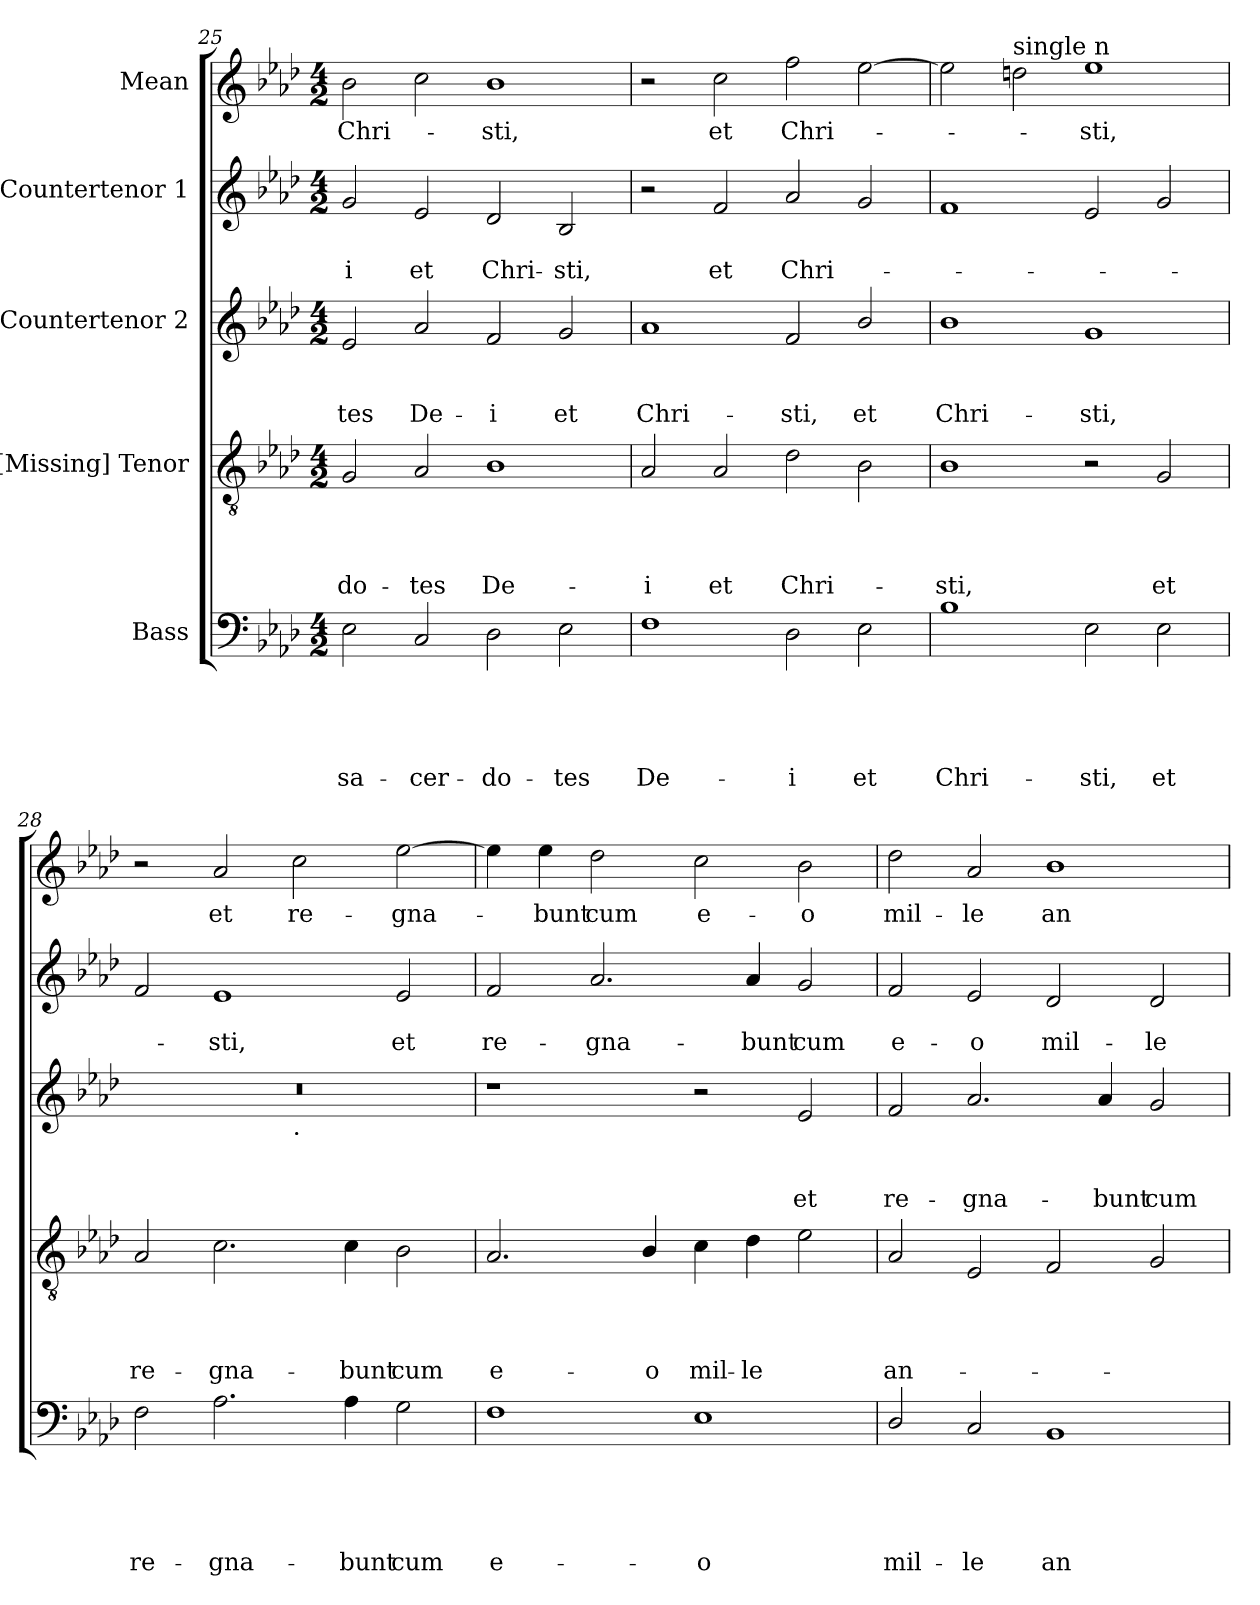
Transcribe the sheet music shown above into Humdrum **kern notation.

**kern	**text	**text	**text	**text	**text	**kern	**text	**text	**text	**text	**kern	**text	**text	**text	**kern	**text	**text	**kern	**text
*part5	*part5	*part5	*part5	*part5	*part5	*part4	*part4	*part4	*part4	*part4	*part3	*part3	*part3	*part3	*part2	*part2	*part2	*part1	*part1
*staff5	*staff5	*staff5	*staff5	*staff5	*staff5	*staff4	*staff4	*staff4	*staff4	*staff4	*staff3	*staff3	*staff3	*staff3	*staff2	*staff2	*staff2	*staff1	*staff1
*I"Bass	*	*	*	*	*	*I"[Missing] Tenor	*	*	*	*	*I"Countertenor 2	*	*	*	*I"Countertenor 1	*	*	*I"Mean	*
*clefF4	*	*	*	*	*	*clefGv2	*	*	*	*	*clefG2	*	*	*	*clefG2	*	*	*clefG2	*
*k[b-e-a-d-]	*	*	*	*	*	*k[b-e-a-d-]	*	*	*	*	*k[b-e-a-d-]	*	*	*	*k[b-e-a-d-]	*	*	*k[b-e-a-d-]	*
*A-:	*	*	*	*	*	*A-:	*	*	*	*	*A-:	*	*	*	*A-:	*	*	*A-:	*
*M4/2	*	*	*	*	*	*M4/2	*	*	*	*	*M4/2	*	*	*	*M4/2	*	*	*M4/2	*
=25	=25	=25	=25	=25	=25	=25	=25	=25	=25	=25	=25	=25	=25	=25	=25	=25	=25	=25	=25
!	!	!	!	!	!LO:LY:b	!	!	!	!	!LO:LY:b	!	!	!	!LO:LY:b	!	!	!LO:LY:b	!	!LO:LY:b
2E-\	.	.	.	.	sa-	2G/	.	.	.	-do-	2e-/	.	.	-tes	2g/	.	-i	2b-\	Chri-
!	!	!	!	!	!LO:LY:b	!	!	!	!	!LO:LY:b	!	!	!	!LO:LY:b	!	!	!LO:LY:b	!	!
2C/	.	.	.	.	-cer-	2A-/	.	.	.	-tes	2a-/	.	.	De-	2e-/	.	et	2cc\	.
!	!	!	!	!	!LO:LY:b	!	!	!	!	!LO:LY:b	!	!	!	!LO:LY:b	!	!	!LO:LY:b	!	!LO:LY:b
2D-\	.	.	.	.	-do-	1B-	.	.	.	De-	2f/	.	.	-i	2d-/	.	Chri-	1b-	-sti,
!	!	!	!	!	!LO:LY:b	!	!	!	!	!	!	!	!	!LO:LY:b	!	!	!LO:LY:b	!	!
2E-\	.	.	.	.	-tes	.	.	.	.	.	2g/	.	.	et	2B-/	.	-sti,	.	.
=26!	=26!	=26!	=26!	=26!	=26!	=26!	=26!	=26!	=26!	=26!	=26!	=26!	=26!	=26!	=26!	=26!	=26!	=26!	=26!
!	!	!	!	!	!LO:LY:b	!	!	!	!	!LO:LY:b	!	!	!	!LO:LY:b	!	!	!	!	!
1F	.	.	.	.	De-	2A-/	.	.	.	-i	1a-	.	.	Chri-	2r	.	.	2r	.
!	!	!	!	!	!	!	!	!	!	!LO:LY:b	!	!	!	!	!	!	!LO:LY:b	!	!LO:LY:b
.	.	.	.	.	.	2A-/	.	.	.	et	.	.	.	.	2f/	.	et	2cc\	et
!	!	!	!	!	!LO:LY:b	!	!	!	!	!LO:LY:b	!	!	!	!LO:LY:b	!	!	!LO:LY:b	!	!LO:LY:b
2D-\	.	.	.	.	-i	2d-\	.	.	.	Chri-	2f/	.	.	-sti,	2a-/	.	Chri-	2ff\	Chri-
!	!	!	!	!	!LO:LY:b	!	!	!	!	!	!	!	!	!LO:LY:b	!	!	!	!	!
2E-\	.	.	.	.	et	2B-\	.	.	.	.	2b-/	.	.	et	2g/	.	.	[>2ee-\	.
=27!	=27!	=27!	=27!	=27!	=27!	=27!	=27!	=27!	=27!	=27!	=27!	=27!	=27!	=27!	=27!	=27!	=27!	=27!	=27!
!	!	!	!	!	!LO:LY:b	!	!	!	!	!LO:LY:b	!	!	!	!LO:LY:b	!	!	!	!	!
1B-	.	.	.	.	Chri-	1B-	.	.	.	-sti,	1b-	.	.	Chri-	1f	.	.	2ee-\]	.
!	!	!	!	!	!	!	!	!	!	!	!	!	!	!	!	!	!	!LO:TX:a:t=single n	!
.	.	.	.	.	.	.	.	.	.	.	.	.	.	.	.	.	.	2dd\	.
!	!	!	!	!	!LO:LY:b	!	!	!	!	!	!	!	!	!LO:LY:b	!	!	!	!	!LO:LY:b
2E-\	.	.	.	.	-sti,	2r	.	.	.	.	1g	.	.	-sti,	2e-/	.	.	1ee-	-sti,
!	!	!	!	!	!LO:LY:b	!	!	!	!	!LO:LY:b	!	!	!	!	!	!	!	!	!
2E-\	.	.	.	.	et	2G/	.	.	.	et	.	.	.	.	2g/	.	.	.	.
=28!	=28!	=28!	=28!	=28!	=28!	=28!	=28!	=28!	=28!	=28!	=28!	=28!	=28!	=28!	=28!	=28!	=28!	=28!	=28!
!	!	!	!	!	!LO:LY:b	!	!	!	!	!LO:LY:b	!	!	!	!	!	!	!	!	!
*	*	*	*	*	*	*	*	*	*	*	*^	*	*	*	*	*	*	*	*
2F\	.	.	.	.	re-	2A-/	.	.	.	re-	0r	1ryy	.	.	.	2f/	.	.	2r	.
!	!	!	!	!	!LO:LY:b	!	!	!	!	!LO:LY:b	!	!	!	!	!	!	!	!LO:LY:b	!	!LO:LY:b
2.A-\	.	.	.	.	-gna-	2.c\	.	.	.	-gna-	.	.	.	.	.	1e-	.	-sti,	2a-/	et
!	!	!	!	!	!	!	!	!	!	!	!	!LO:TX:b:t=.	!	!	!	!	!	!	!	!
!	!	!	!	!	!	!	!	!	!	!	!	!	!	!	!	!	!	!	!	!LO:LY:b
.	.	.	.	.	.	.	.	.	.	.	.	1ryy	.	.	.	.	.	.	2cc\	re-
!	!	!	!	!	!LO:LY:b	!	!	!	!	!LO:LY:b	!	!	!	!	!	!	!	!	!	!
4A-\	.	.	.	.	-bunt	4c\	.	.	.	-bunt	.	.	.	.	.	.	.	.	.	.
!	!	!	!	!	!LO:LY:b	!	!	!	!	!LO:LY:b	!	!	!	!	!	!	!	!LO:LY:b	!	!LO:LY:b
2G\	.	.	.	.	cum	2B-\	.	.	.	cum	.	.	.	.	.	2e-/	.	et	[<2ee-\	-gna-
!!LO:LB:g=z
=29!	=29!	=29!	=29!	=29!	=29!	=29!	=29!	=29!	=29!	=29!	=29!	=29!	=29!	=29!	=29!	=29!	=29!	=29!	=29!	=29!
!	!	!	!	!	!LO:LY:b	!	!	!	!	!LO:LY:b	!	!	!	!	!	!	!	!LO:LY:b	!	!
*	*	*	*	*	*	*	*	*	*	*	*v	*v	*	*	*	*	*	*	*	*
1F	.	.	.	.	e-	2.A-/	.	.	.	e-	1r	.	.	.	2f/	.	re-	4ee-\]	.
!	!	!	!	!	!	!	!	!	!	!	!	!	!	!	!	!	!	!	!LO:LY:b
.	.	.	.	.	.	.	.	.	.	.	.	.	.	.	.	.	.	4ee-\	-bunt
!	!	!	!	!	!	!	!	!	!	!	!	!	!	!	!	!	!LO:LY:b	!	!LO:LY:b
.	.	.	.	.	.	.	.	.	.	.	.	.	.	.	2.a-/	.	-gna-	2dd-\	cum
!	!	!	!	!	!	!	!	!	!	!LO:LY:b	!	!	!	!	!	!	!	!	!
.	.	.	.	.	.	4B-/	.	.	.	-o	.	.	.	.	.	.	.	.	.
!	!	!	!	!	!LO:LY:b	!	!	!	!	!LO:LY:b	!	!	!	!	!	!	!	!	!LO:LY:b
1E-	.	.	.	.	-o	4c\	.	.	.	mil-	2r	.	.	.	.	.	.	2cc\	e-
!	!	!	!	!	!	!	!	!	!	!LO:LY:b	!	!	!	!	!	!	!LO:LY:b	!	!
.	.	.	.	.	.	4d-\	.	.	.	-le	.	.	.	.	4a-/	.	-bunt	.	.
!	!	!	!	!	!	!	!	!	!	!	!	!	!	!LO:LY:b	!	!	!LO:LY:b	!	!LO:LY:b
.	.	.	.	.	.	2e-\	.	.	.	.	2e-/	.	.	et	2g/	.	cum	2b-\	-o
=30!	=30!	=30!	=30!	=30!	=30!	=30!	=30!	=30!	=30!	=30!	=30!	=30!	=30!	=30!	=30!	=30!	=30!	=30!	=30!
!	!	!	!	!	!LO:LY:b	!	!	!	!	!LO:LY:b	!	!	!	!LO:LY:b	!	!	!LO:LY:b	!	!LO:LY:b
2D-/	.	.	.	.	mil-	2A-/	.	.	.	an-	2f/	.	.	re-	2f/	.	e-	2dd-\	mil-
!	!	!	!	!	!LO:LY:b	!	!	!	!	!	!	!	!	!LO:LY:b	!	!	!LO:LY:b	!	!LO:LY:b
2C/	.	.	.	.	-le	2E-/	.	.	.	.	2.a-/	.	.	-gna-	2e-/	.	-o	2a-/	-le
!	!	!	!	!	!LO:LY:b	!	!	!	!	!	!	!	!	!	!	!	!LO:LY:b	!	!LO:LY:b
1BB-	.	.	.	.	an-	2F/	.	.	.	.	.	.	.	.	2d-/	.	mil-	1b-	an-
!	!	!	!	!	!	!	!	!	!	!	!	!	!	!LO:LY:b	!	!	!	!	!
.	.	.	.	.	.	.	.	.	.	.	4a-/	.	.	-bunt	.	.	.	.	.
!	!	!	!	!	!	!	!	!	!	!	!	!	!	!LO:LY:b	!	!	!LO:LY:b	!	!
.	.	.	.	.	.	2G/	.	.	.	.	2g/	.	.	cum	2d-/	.	-le	.	.
=!	=!	=!	=!	=!	=!	=!	=!	=!	=!	=!	=!	=!	=!	=!	=!	=!	=!	=!	=!
*-	*-	*-	*-	*-	*-	*-	*-	*-	*-	*-	*-	*-	*-	*-	*-	*-	*-	*-	*-
